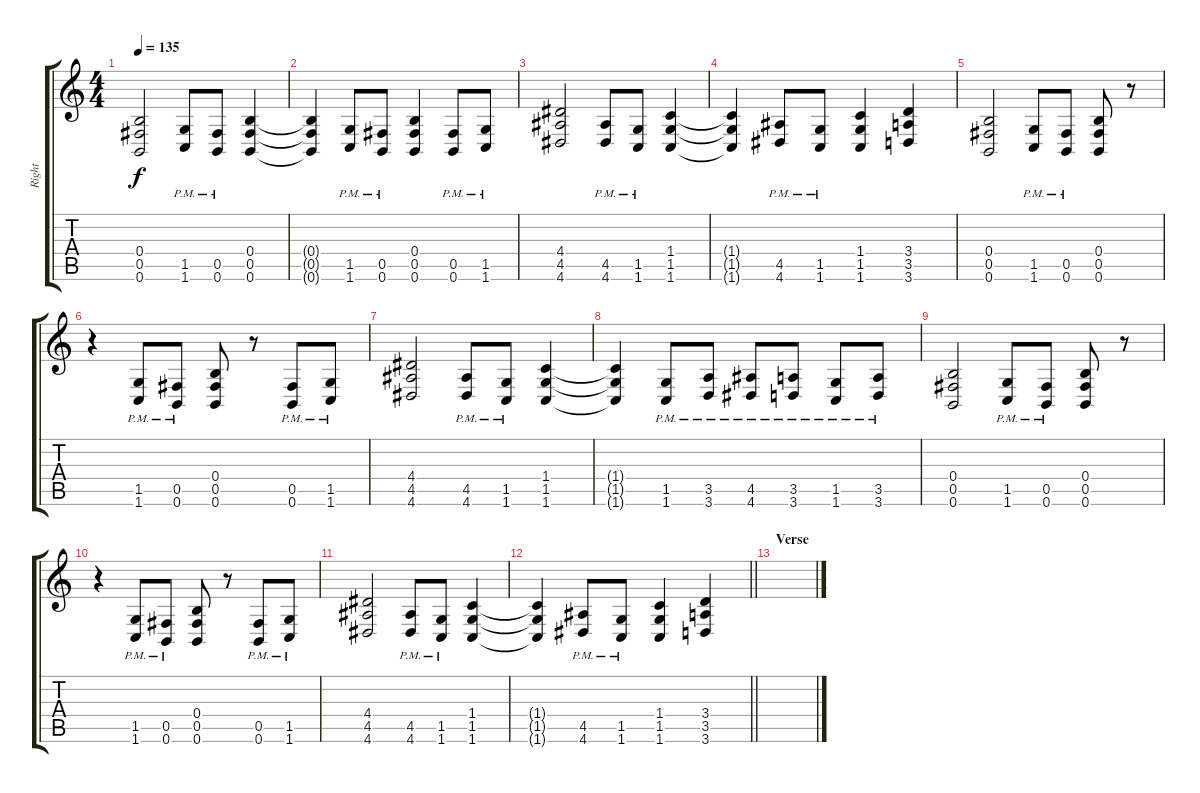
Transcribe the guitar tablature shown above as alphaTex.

\track ("Right" "Right") {instrument distortionguitar}
\staff {score tabs}
\tuning (Db4 Ab3 E3 B2 Gb2 B1) {hide}
\ts (4 4)
\tempo 135
\clef g2
\ks c
(0.4 0.5 0.6).2{dy f} (1.5{pm} 1.6{pm}).8 (0.5{pm} 0.6{pm}).8 (0.4 0.5 0.6).4 |
(0.4{t} 0.5{t} 0.6{t}).4 (1.5{pm} 1.6{pm}).8 (0.5{pm} 0.6{pm}).8 (0.4 0.5 0.6).4 (0.5{pm} 0.6{pm}).8 (1.5{pm} 1.6{pm}).8 |
(4.4 4.5 4.6).2 (4.5{pm} 4.6{pm}).8 (1.5{pm} 1.6{pm}).8 (1.4 1.5 1.6).4 |
(1.4{t} 1.5{t} 1.6{t}).4 (4.5{pm} 4.6{pm}).8 (1.5{pm} 1.6{pm}).8 (1.4 1.5 1.6).4 (3.4 3.5 3.6).4 |
(0.4 0.5 0.6).2 (1.5{pm} 1.6{pm}).8 (0.5{pm} 0.6{pm}).8 (0.4 0.5 0.6).8 r.8 |
r.4 (1.5{pm} 1.6{pm}).8 (0.5{pm} 0.6{pm}).8 (0.4 0.5 0.6).8 r.8 (0.5{pm} 0.6{pm}).8 (1.5{pm} 1.6{pm}).8 |
(4.4 4.5 4.6).2 (4.5{pm} 4.6{pm}).8 (1.5{pm} 1.6{pm}).8 (1.4 1.5 1.6).4 |
(1.4{t} 1.5{t} 1.6{t}).4 (1.5{pm} 1.6{pm}).8 (3.5{pm} 3.6{pm}).8 (4.5{pm} 4.6{pm}).8 (3.5{pm} 3.6{pm}).8 (1.5{pm} 1.6{pm}).8 (3.5{pm} 3.6{pm}).8 |
(0.4 0.5 0.6).2 (1.5{pm} 1.6{pm}).8 (0.5{pm} 0.6{pm}).8 (0.4 0.5 0.6).8 r.8 |
r.4 (1.5{pm} 1.6{pm}).8 (0.5{pm} 0.6{pm}).8 (0.4 0.5 0.6).8 r.8 (0.5{pm} 0.6{pm}).8 (1.5{pm} 1.6{pm}).8 |
(4.4 4.5 4.6).2 (4.5{pm} 4.6{pm}).8 (1.5{pm} 1.6{pm}).8 (1.4 1.5 1.6).4 |
\barLineRight lightlight
(1.4{t} 1.5{t} 1.6{t}).4 (4.5{pm} 4.6{pm}).8 (1.5{pm} 1.6{pm}).8 (1.4 1.5 1.6).4 (3.4 3.5 3.6).4 |
\section ("" "Verse")
